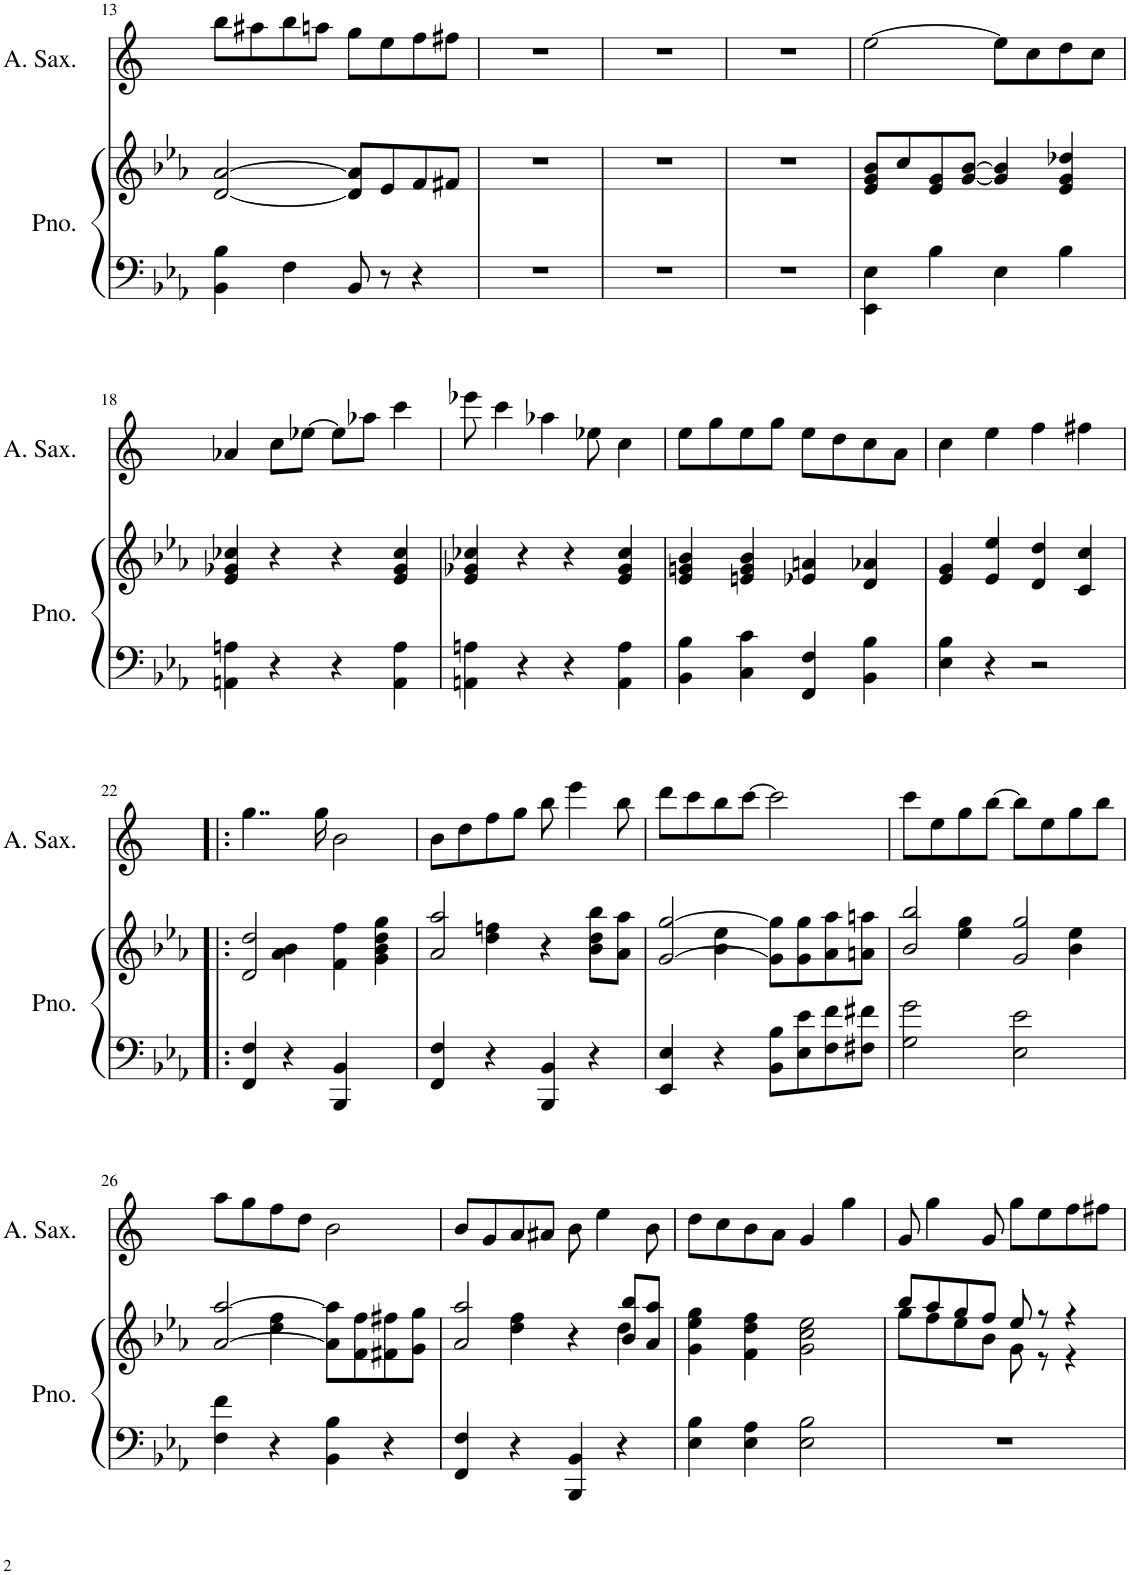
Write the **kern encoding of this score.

**kern	**kern	**kern
*part2	*part2	*part1
*staff3	*staff2	*staff1
*I"Piano	*	*I"Alto Saxophone
*I'Pno.	*	*I'A. Sax.
!!LO:PB:g=z
*clefF4	*clefG2	*clefG2
*	*	*Trd5c9
*k[b-e-a-]	*k[b-e-a-]	*k[]
*M4/4	*M4/4	*
*met(c|)	*met(c|)	*
=13	=13	=13
4BB-\ 4B-\	[2d/ [2a-/	8bb\L
.	.	8aa#X\
4F\	.	8bb\
.	.	8aan\J
8BB-/	8d/] 8a-/]L	8gg\L
8r	8e-/	8ee\
4r	8f/	8ff\
.	8f#X/J	8ff#X\J
=14	=14	=14
1r	1r	1r
=15	=15	=15
1r	1r	1r
=16	=16	=16
1r	1r	1r
=17	=17	=17
4EE-\ 4E-\	8e-/ 8g/ 8b-/L	[2ee\
.	8cc/	.
4B-\	8e-/ 8g/	.
.	[8g/ [8b-/J	.
4E-\	4g/] 4b-/]	8ee\L]
.	.	8cc\
4B-\	4e-/ 4g/ 4dd-X/	8dd\
.	.	8cc\J
!!LO:LB:g=z
=18	=18	=18
4AAn\ 4An\	4e-/ 4g-X/ 4cc-X/	4a-X/
4r	4r	8cc\L
.	.	[8ee-X\J
4r	4r	8ee-\L]
.	.	8aa-X\J
4AA\ 4A\	4e-/ 4g-/ 4cc-/	4ccc\
=19	=19	=19
4AAn\ 4An\	4e-/ 4g-X/ 4cc-X/	8eee-X\
.	.	4ccc\
4r	4r	.
.	.	4aa-X\
4r	4r	.
.	.	8ee-X\
4AA\ 4A\	4e-/ 4g-/ 4cc-/	4cc\
=20	=20	=20
4BB-\ 4B-\	4e-/ 4gn/ 4b-/	8ee\L
.	.	8gg\
4C\ 4c\	4en/ 4g/ 4b-/	8ee\
.	.	8gg\J
4FF/ 4F/	4e-X/ 4an/	8ee\L
.	.	8dd\
4BB-\ 4B-\	4d/ 4a-X/	8cc\
.	.	8a\J
=21	=21	=21
4E-\ 4B-\	4e-/ 4g/	4cc\
4r	4e-/ 4ee-/	4ee\
2r	4d/ 4dd/	4ff\
.	4c/ 4cc/	4ff#X\
!!LO:LB:g=z
=22!|:	=22!|:	=22!|:
*	*^	*
4FF/ 4F/	2d/ 2dd/	4ryy	4..gg\
4r	.	4a-\ 4b-\	.
.	.	.	16gg\
4BBB-/ 4BB-/	2ryy	4f\ 4ff\	2b\
4ryy	.	4g\ 4b-\ 4dd\ 4gg\	.
=23	=23	=23	=23
4FF/ 4F/	2a-/ 2aa-/	4ryy	8b\L
.	.	.	8dd\
4r	.	4dd\ 4ffn\	8ff\
.	.	.	8gg\J
4BBB-/ 4BB-/	4r	4ryy	8bb\
.	.	.	4eee\
4r	4dd\	8b-\ 8bb-\L	.
.	.	8a-\ 8aa-\J	8bb\
=24	=24	=24	=24
*^	*	*	*
4EE-/ 4E-/	1ryy	[2g/ [2gg/	4ryy	8ddd\L
.	.	.	.	8ccc\
4r	.	.	4b-\ 4ee-\	8bb\
.	.	.	.	[8ccc\J
8BB-\ 8B-\L	.	8g\] 8gg\]L	2ryy	2ccc\]
8E-\ 8e-\	.	8g\ 8gg\	.	.
8F\ 8f\	.	8a-\ 8aa-\	.	.
8F#X\ 8f#X\J	.	8an\ 8aan\J	.	.
*v	*v	*	*	*
=25	=25	=25	=25
2G\ 2g\	2b-/ 2bb-/	4ryy	8ccc\L
.	.	.	8ee\
.	.	4ee-\ 4gg\	8gg\
.	.	.	[8bb\J
2E-\ 2e-\	2g/ 2gg/	4ryy	8bb\L]
.	.	.	8ee\
.	.	4b-\ 4ee-\	8gg\
.	.	.	8bb\J
!!LO:LB:g=z
=26	=26	=26	=26
4F\ 4f\	[2a-/ [2aa-/	4ryy	8aa\L
.	.	.	8gg\
4r	.	4dd\ 4ff\	8ff\
.	.	.	8dd\J
4BB-\ 4B-\	8a-\] 8aa-\]L	2ryy	2b\
.	8f\ 8ff\	.	.
4r	8f#X\ 8ff#X\	.	.
.	8g\ 8gg\J	.	.
=27	=27	=27	=27
4FF/ 4F/	2a-/ 2aa-/	4ryy	8b/L
.	.	.	8g/
4r	.	4dd\ 4ff\	8a/
.	.	.	8a#X/J
4BBB-/ 4BB-/	4r	4ryy	8b\
.	.	.	4ee\
4r	8b-/ 8bb-/L	4dd\	.
.	8a-/ 8aa-/J	.	8b\
*	*v	*v	*
=28	=28	=28
4E-\ 4B-\	4g\ 4ee-\ 4gg\	8dd\L
.	.	8cc\
4E-\ 4A-\	4f\ 4dd\ 4ff\	8b\
.	.	8a\J
2E-\ 2B-\	2g\ 2cc\ 2ee-\	4g/
.	.	4gg\
=29	=29	=29
*	*^	*
1r	8bb-/L	8gg\L	8g/
.	8aa-/	8ff\	4gg\
.	8gg/	8ee-\	.
.	8ff/J	8b-\J	8g/
.	8ee-/	8g\	8gg\L
.	8r	8r	8ee\
.	4r	4r	8ff\
.	.	.	8ff#X\J
*	*v	*v	*
=	=	=
*-	*-	*-
